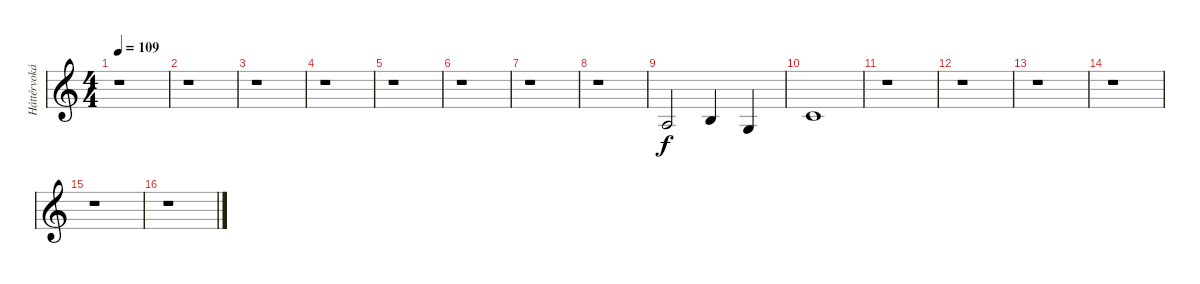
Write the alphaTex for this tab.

\track ("Háttérvokál" "Háttérvoká") {instrument choiraahs}
\staff {score}
\tuning (E4 B3 G3 D3 A2 E2) {hide}
\ts (4 4)
\tempo 109
\clef g2
\ks c
r.1{dy f} |
r.1 |
r.1 |
r.1 |
r.1 |
r.1 |
r.1 |
r.1 |
2.3.2 0.2.4 0.3.4 |
1.2.1 |
r.1 |
r.1 |
r.1 |
r.1 |
r.1 |
r.1
